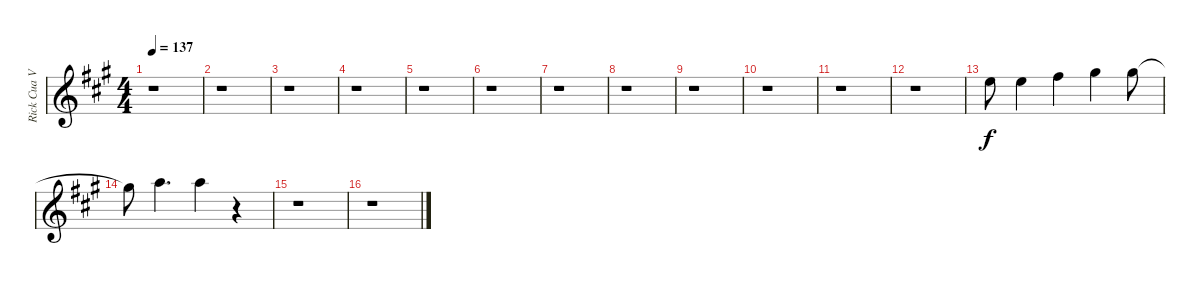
\track ("Rick Cua Vocals" "Rick Cua V") {instrument contrabass}
\staff {score}
\tuning (E4 B3 G3 D3 A2 E2) {hide}
\ts (4 4)
\tempo 137
\clef g2
\ks a
r.1{dy f} |
r.1 |
r.1 |
r.1 |
r.1 |
r.1 |
r.1 |
r.1 |
r.1 |
r.1 |
r.1 |
r.1 |
9.3.8 9.3.4 7.2.4 9.2.4 9.2.8 |
9.2{t}.8 10.2.4{d} 10.2.4 r.4 |
r.1 |
r.1
